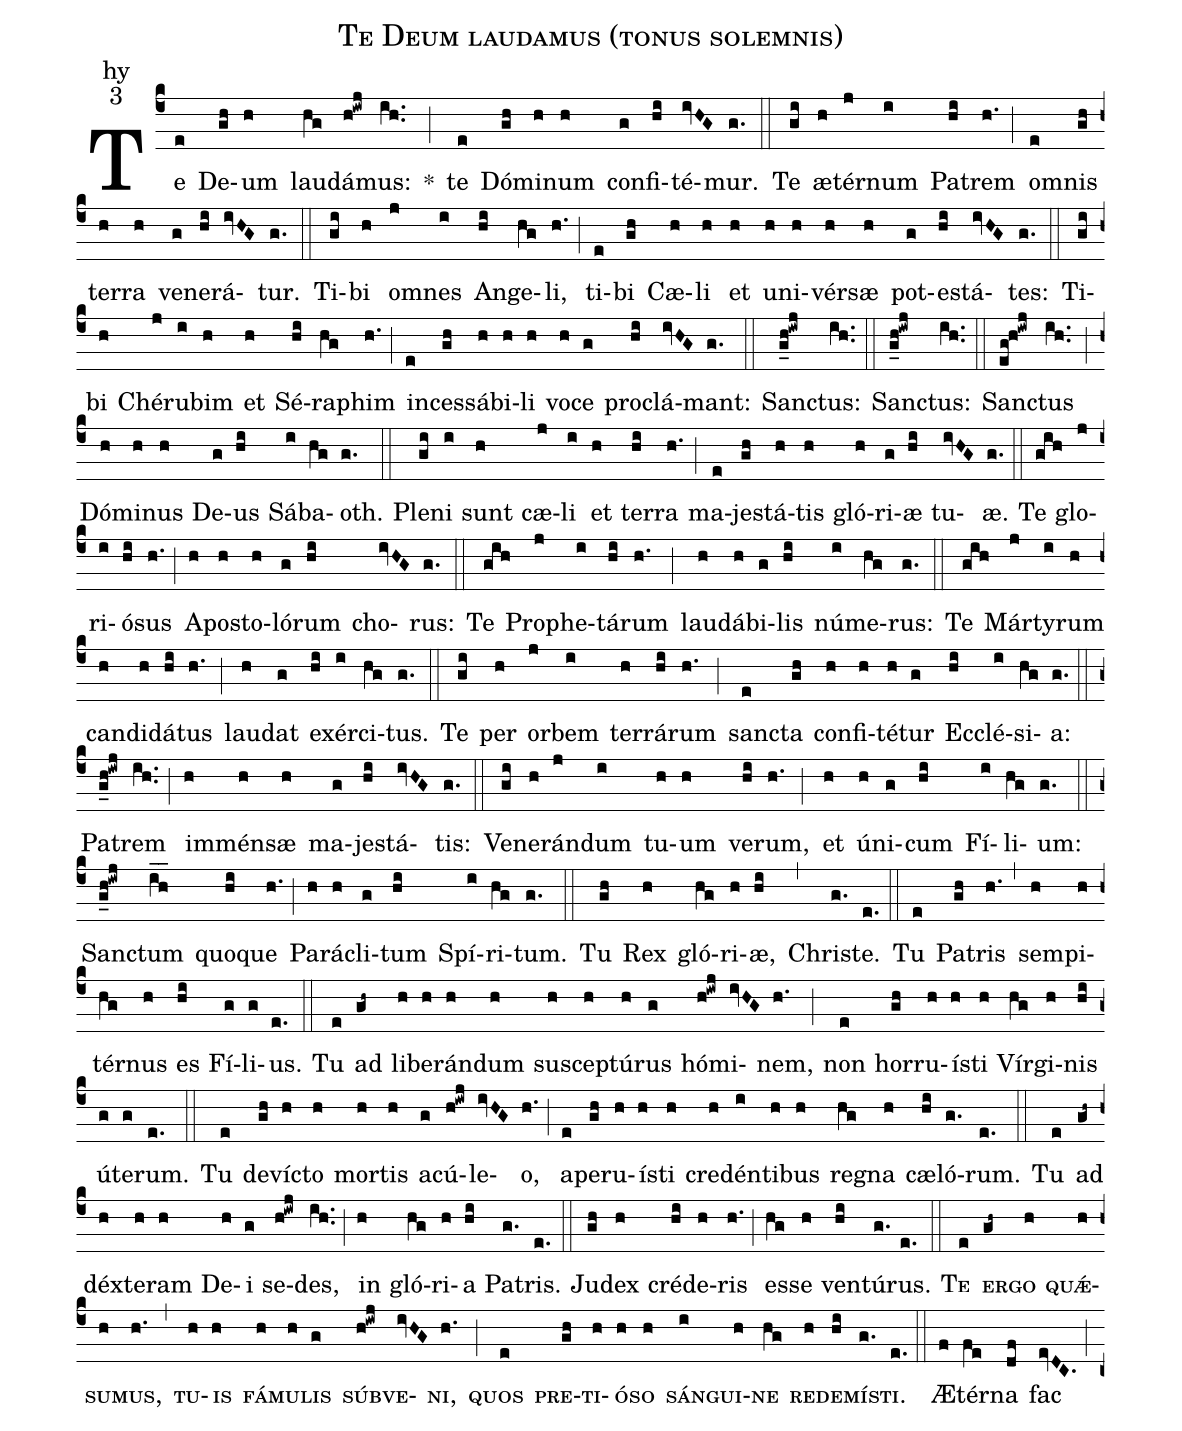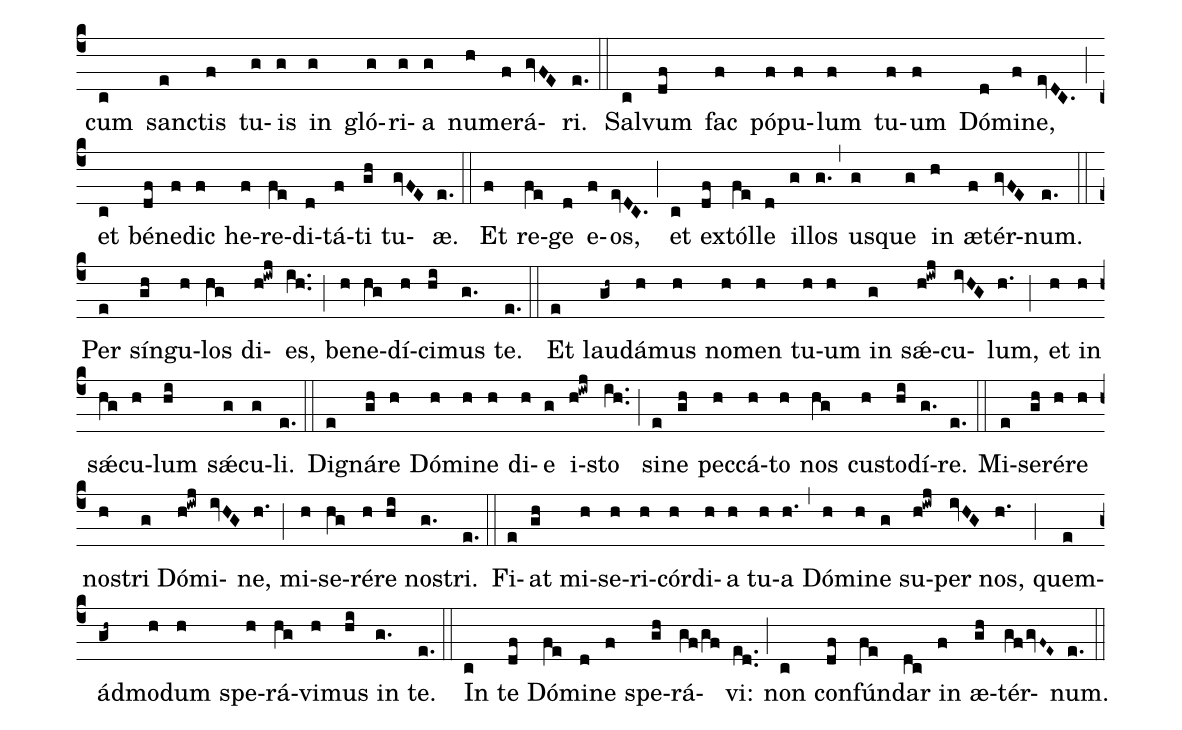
name:Te Deum laudamus (tonus solemnis);
office-part:hy;
mode:3;
%%
(c4) Te(e) De(gh)um(h) lau(hg)dá(h!iwj)mus:(ih..) <sp>*</sp>(;) te(e) Dó(gh)mi(h)num(h) con(g)fi(hi)té(ivHG)mur.(g.) (::)
Te(gi) æ(h)tér(j)num(i) Pa(hi)trem(h.) (;) o(e)mnis(gh) ter(h)ra(h) ve(g)ne(hi)rá(ivHG)tur.(g.) (::)
Ti(gi)bi(h) o(j)mnes(i) An(hi)ge(hg)li,(h.) (;) ti(e)bi(gh) Cæ(h)li(h) et(h) u(h)ni(h)vér(h)sæ(h) pot(g)e(hi)stá(ivHG)tes:(g.) (::)
Ti(gi)bi(h) Ché(j)ru(i)bim(h) et(h) Sé(hi)ra(hg)phim(h.) (;) in(e)ces(gh)sá(h)bi(h)li(h) vo(h)ce(g) pro(hi)clá(ivHG)mant:(g.) (::)
San(g_h!iwj)ctus:(ih..) (::)
San(g_h!iwj)ctus:(ih..) (::)
San(eg!h!iwj)ctus(ih..) (;) Dó(h)mi(h)nus(h) De(g)us(hi) Sá(i)ba(hg)oth.(g.) (::)
Ple(gi)ni(i) sunt(h) cæ(j)li(i) et(h) ter(hi)ra(h.) (;) ma(e)je(gh)stá(h)tis(h) gló(h)ri(g)æ(hi) tu(ivHG)æ.(g.) (::)
Te(gih) glo(j)ri(i)ó(hi)sus(h.) (;) A(h)po(h)sto(h)ló(g)rum(hi) cho(ivHG)rus:(g.) (::)
Te(gih) Pro(j)phe(i)tá(hi)rum(h.) (;) lau(h)dá(h)bi(g)lis(hi) nú(i)me(hg)rus:(g.) (::)
Te(gih) Már(j)ty(i)rum(h) can(h)di(h)dá(hi)tus(h.) (;) lau(h)dat(g) ex(hi)ér(i)ci(hg)tus.(g.) (::)
Te(gi) per(h) or(j)bem(i) ter(h)rá(hi)rum(h.) (;) san(e)cta(gh) con(h)fi(h)té(h)tur(g) Ec(hi)clé(i)si(hg)a:(g.) (::)
Pa(g_h!iwj)trem(ih..) (;) im(h)mén(h)sæ(h) ma(g)je(hi)stá(ivHG)tis:(g.) (::)
Ve(gi)ne(h)rán(j)dum(i) tu(h)um(h) ve(hi)rum,(h.) (;) et(h) ú(h)ni(g)cum(hi) Fí(i)li(hg)um:(g.) (::)
San(g_h!iwj)ctum(ih__) quo(hi)que(h.) (;) Pa(h)rá(h)cli(g)tum(hi) Spí(i)ri(hg)tum.(g.) (::)
Tu(gh) Rex(h) gló(hg)ri(h)æ,(hi) (,) Chri(g.)ste.(e.) (::)
Tu(e) Pa(gh)tris(h.) (,) sem(h)pi(h)tér(hg)nus(h) es(hi) Fí(g)li(g)us.(e.) (::)
Tu(e) ad(gh~) li(h)be(h)rán(h)dum(h) sus(h)ce(h)ptú(h)rus(g) hó(h!iwj)mi(ivHG)nem,(h.) (;) non(e) hor(gh)ru(h)í(h)sti(h) Vír(hg)gi(h)nis(hi) ú(g)te(g)rum.(e.) (::)
Tu(e) de(gh)ví(h)cto(h) mor(h)tis(h) a(g)cú(h!iwj)le(ivHG)o,(h.) (;) a(e)pe(gh)ru(h)í(h)sti(h) cre(h)dén(i)ti(h)bus(h) re(hg)gna(h) cæ(hi)ló(g.)rum.(e.) (::)
Tu(e) ad(gh~) déx(h)te(h)ram(h) De(h)i(g) se(h!iwj)des,(ih..) (;) in(h) gló(hg)ri(h)a(hi) Pa(g.)tris.(e.) (::)
Ju(gh)dex(h) cré(hi)de(h)ris(h.) (;) es(hg)se(h) ven(hi)tú(g.)rus.(e.) (::)
<sc>Te(e) er(gh~)go(h) quǽ(h)su(h)mus,(h.) (,) tu(h)is(h) fá(h)mu(h)lis(g) súb(h!iwj)ve(ivHG)ni,(h.) (;) quos(e) pre(gh)ti(h)ó(h)so(h) sán(i)gui(h)ne(hg) red(h)e(hi)mí(g.)sti.</sc>(e.) (::)
Æ(f)tér(fe)na(df) fac(evDC.) (;) cum(c) san(e)ctis(f) tu(g)is(g) in(g) gló(g)ri(g)a(g) nu(h)me(f)rá(gvFE)ri.(e.) (::)
Sal(c)vum(df) fac(f) pó(f)pu(f)lum(f) tu(f)um(f) Dó(d)mi(f)ne,(evDC.) (;) et(c) bé(df)ne(f)dic(f) he(f)re(fe)di(d)tá(f)ti(gh) tu(gvFE)æ.(e.) (::)
Et(f) re(fe)ge(d) e(f)os,(evDC.) (;) et(c) ex(df)tól(fe)le(d) il(g)los(g.) (,) us(g)que(g) in(h) æ(f)tér(gvFE)num.(e.) (::)
Per(e) sín(gh)gu(h)los(hg) di(h!iwj)es,(ih..) (;) be(h)ne(hg)dí(h)ci(hi)mus(g.) te.(e.) (::)
Et(e) lau(gh~)dá(h)mus(h) no(h)men(h) tu(h)um(h) in(g) sǽ(h!iwj)cu(ivHG)lum,(h.) (;) et(h) in(h) sǽ(hg)cu(h)lum(hi) sǽ(g)cu(g)li.(e.) (::)
Di(e)gná(gh)re(h) Dó(h)mi(h)ne(h) di(h)e(g) i(h!iwj)sto(ih..) (;) si(e)ne(gh) pec(h)cá(h)to(h) nos(hg) cu(h)sto(hi)dí(g.)re.(e.) (::)
Mi(e)se(gh)ré(h)re(h) no(h)stri(g) Dó(h!iwj)mi(ivHG)ne,(h.) (;) mi(h)se(hg)ré(h)re(hi) no(g.)stri.(e.) (::)
Fi(e)at(gh) mi(h)se(h)ri(h)cór(h)di(h)a(h) tu(h)a(h.) (,) Dó(h)mi(h)ne(g) su(h!iwj)per(ivHG) nos,(h.) (;) quem(e)ád(gh~)mo(h)dum(h) spe(h)rá(hg)vi(h)mus(hi) in(g.) te.(e.) (::)
In(c) te(df) Dó(fe)mi(d)ne(f) spe(gh)rá(gf/gf)vi:(ed..) (;) non(c) con(df)fún(fe)dar(dc) in(f) æ(gh)tér(gfgvF~E~)num.(e.) (::)
